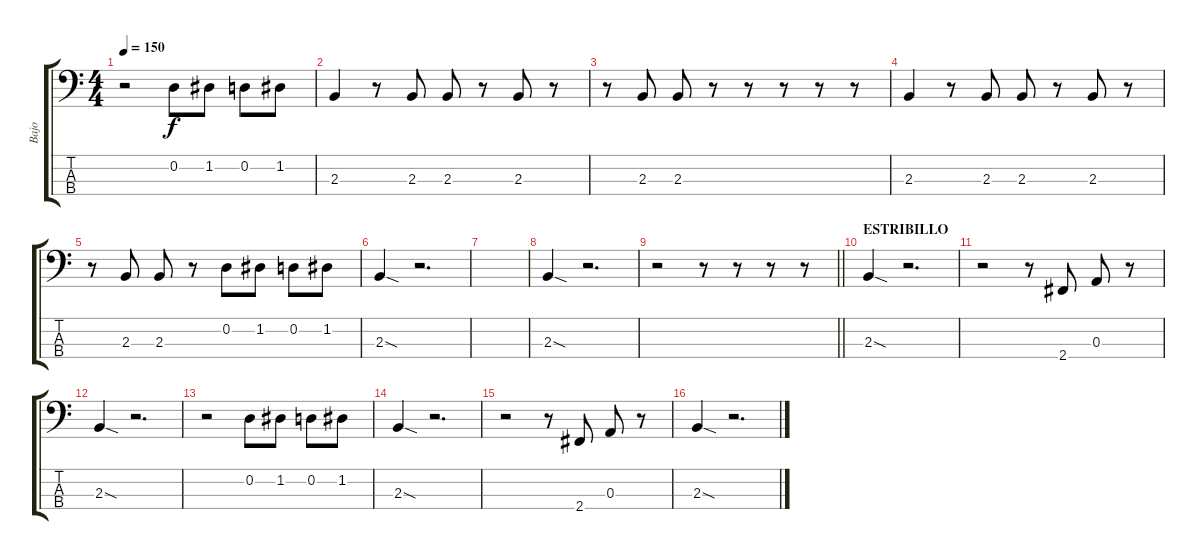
\track ("Bajo" "Bajo") {instrument electricbassfinger}
\staff {score tabs}
\tuning (G2 D2 A1 E1) {hide}
\ts (4 4)
\tempo 150
\clef f4
\ks c
r.2{dy f} 0.2.8 1.2.8 0.2.8 1.2.8 |
2.3.4 r.8 2.3.8 2.3.8 r.8 2.3.8 r.8 |
r.8 2.3.8 2.3.8 r.8 r.8 r.8 r.8 r.8 |
2.3.4 r.8 2.3.8 2.3.8 r.8 2.3.8 r.8 |
r.8 2.3.8 2.3.8 r.8 0.2.8 1.2.8 0.2.8 1.2.8 |
2.3{sod}.4 r.2{d} |
|
2.3{sod}.4 r.2{d} |
\barLineRight lightlight
r.2 r.8 r.8 r.8 r.8 |
\section ("" "ESTRIBILLO")
2.3{sod}.4 r.2{d} |
r.2 r.8 2.4.8 0.3.8 r.8 |
2.3{sod}.4 r.2{d} |
r.2 0.2.8 1.2.8 0.2.8 1.2.8 |
2.3{sod}.4 r.2{d} |
r.2 r.8 2.4.8 0.3.8 r.8 |
2.3{sod}.4 r.2{d}
